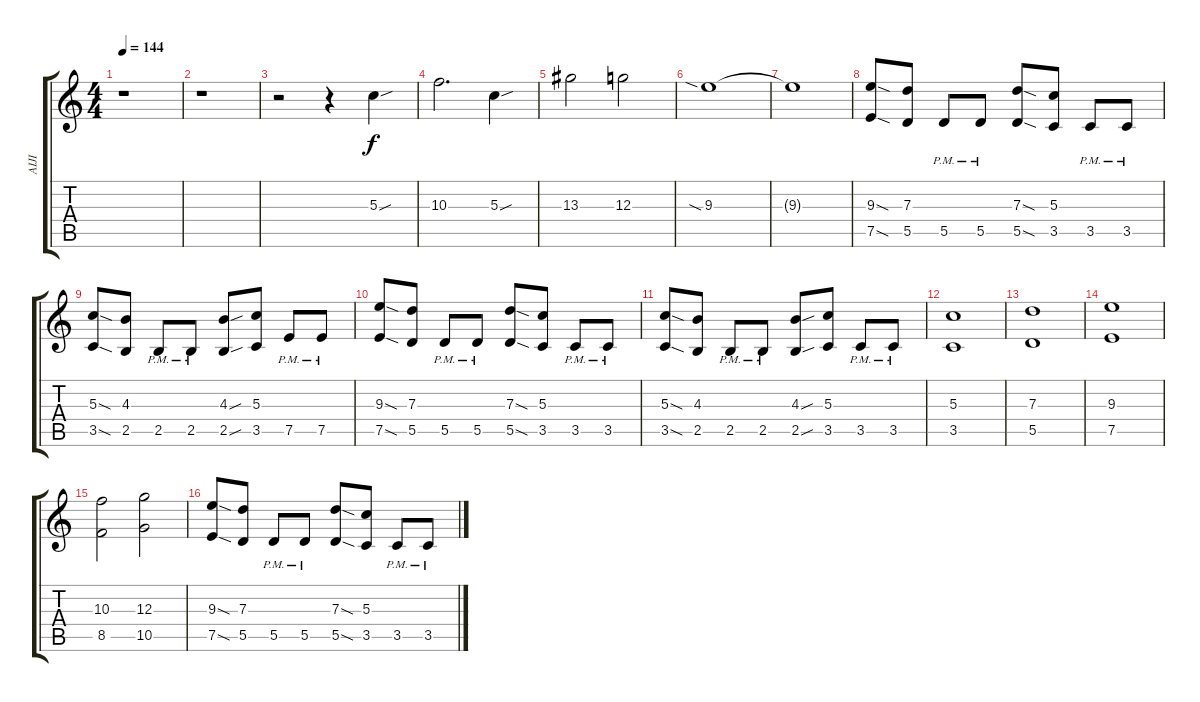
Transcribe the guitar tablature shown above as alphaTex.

\track ("AIJI" "AIJI") {instrument distortionguitar}
\staff {score tabs}
\tuning (E4 B3 G3 D3 A2 E2) {hide}
\ts (4 4)
\tempo 144
\clef g2
\ks c
r.1{dy f} |
r.1 |
r.2{instrument distortionguitar} r.4 5.3{sou}.4 |
10.3.2{d} 5.3{sou}.4 |
13.3.2 12.3.2 |
9.3{sia}.1 |
9.3{t}.1 |
(9.3{sod} 7.5{sod}).8 (7.3 5.5).8 5.5{pm}.8 5.5{pm}.8 (7.3{sod} 5.5{sod}).8 (5.3 3.5).8 3.5{pm}.8 3.5{pm}.8 |
(5.3{sod} 3.5{sod}).8 (4.3 2.5).8 2.5{pm}.8 2.5{pm}.8 (4.3{sou} 2.5{sou}).8 (5.3 3.5).8 7.5{pm}.8 7.5{pm}.8 |
(9.3{sod} 7.5{sod}).8 (7.3 5.5).8 5.5{pm}.8 5.5{pm}.8 (7.3{sod} 5.5{sod}).8 (5.3 3.5).8 3.5{pm}.8 3.5{pm}.8 |
(5.3{sod} 3.5{sod}).8 (4.3 2.5).8 2.5{pm}.8 2.5{pm}.8 (4.3{sou} 2.5{sou}).8 (5.3 3.5).8 3.5{pm}.8 3.5{pm}.8 |
(5.3 3.5).1 |
(7.3 5.5).1 |
(9.3 7.5).1 |
(10.3 8.5).2 (12.3 10.5).2 |
(9.3{sod} 7.5{sod}).8 (7.3 5.5).8 5.5{pm}.8 5.5{pm}.8 (7.3{sod} 5.5{sod}).8 (5.3 3.5).8 3.5{pm}.8 3.5{pm}.8
